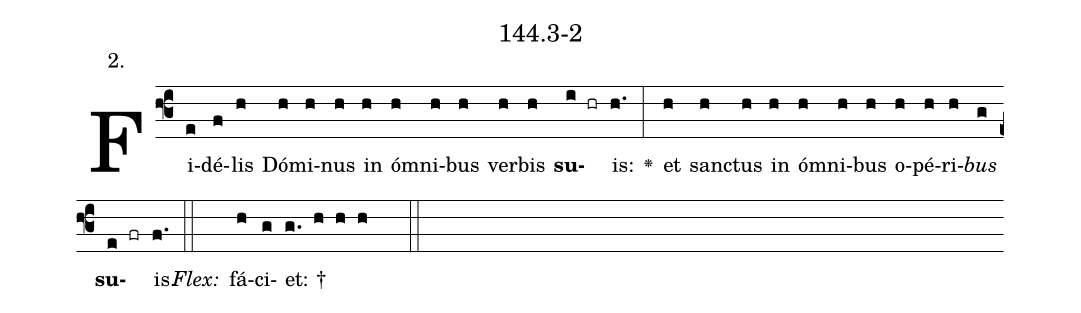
name: 144.3-2;
annotation: 2.;
%%
(f3)Fi(e)dé(f)lis(h) Dó(h)mi(h)nus(h) in(h) óm(h)ni(h)bus(h) ver(h)bis(h) <b>su</b>(i hr)is:(h.) <v>\greheightstar</v>(:) et(h) sanc(h)tus(h) in(h) óm(h)ni(h)bus(h) o(h)pé(h)ri(h)<i>bus</i>(g) <b>su</b>(e fr)is.(f.) (::)
<i>Flex:</i>()  fá(h)ci(g)et: †(g. h h h  ::)

%E(h) u(h) o(h) u(g) a(e) e.(f.) (::)
